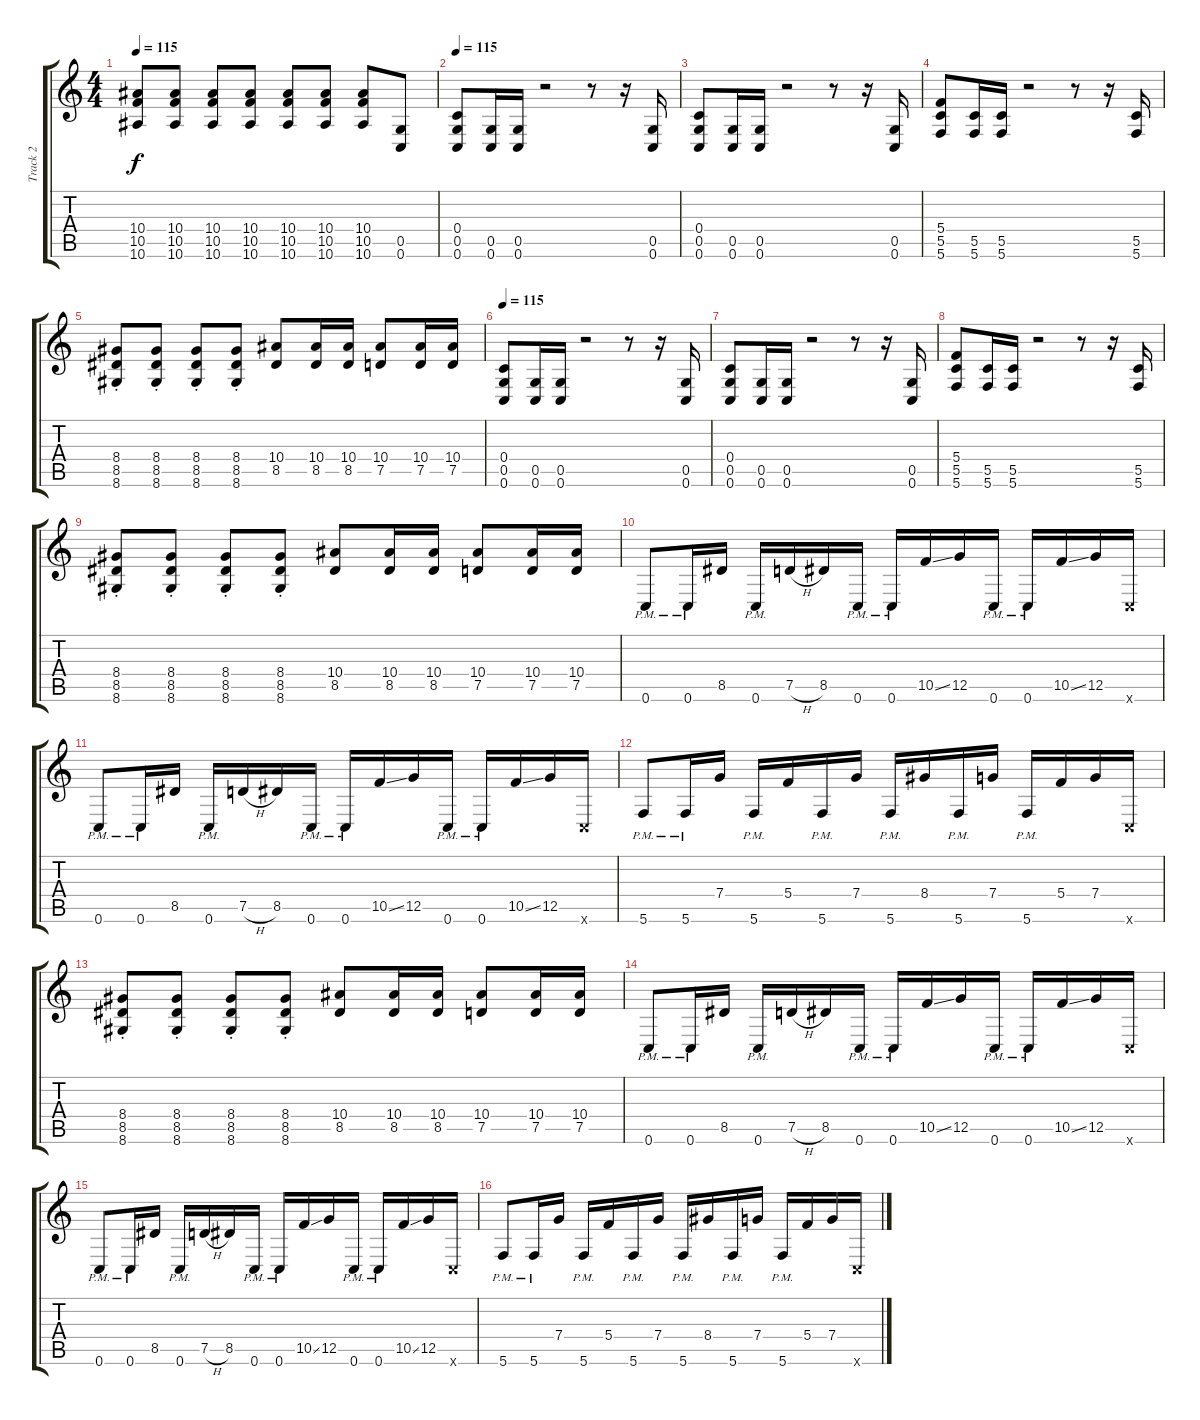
\track ("Track 2" "Track 2") {instrument overdrivenguitar}
\staff {score tabs}
\tuning (D4 A3 F3 C3 G2 C2) {hide}
\ts (4 4)
\tempo 115
\clef g2
\ks c
(10.4 10.5 10.6).8{dy f} (10.4 10.5 10.6).8 (10.4 10.5 10.6).8 (10.4 10.5 10.6).8 (10.4 10.5 10.6).8 (10.4 10.5 10.6).8 (10.4 10.5 10.6).8 (0.5 0.6).8 |
\tempo 115
(0.4 0.5 0.6).8 (0.5 0.6).16 (0.5 0.6).16 r.2 r.8 r.16 (0.5 0.6).16 |
(0.4 0.5 0.6).8 (0.5 0.6).16 (0.5 0.6).16 r.2 r.8 r.16 (0.5 0.6).16 |
(5.4 5.5 5.6).8 (5.5 5.6).16 (5.5 5.6).16 r.2 r.8 r.16 (5.5 5.6).16 |
(8.4{st} 8.5{st} 8.6{st}).8 (8.4{st} 8.5{st} 8.6{st}).8 (8.4{st} 8.5{st} 8.6{st}).8 (8.4{st} 8.5{st} 8.6{st}).8 (10.4 8.5).8 (10.4 8.5).16 (10.4 8.5).16 (10.4 7.5).8 (10.4 7.5).16 (10.4 7.5).16 |
\tempo 115
(0.4 0.5 0.6).8 (0.5 0.6).16 (0.5 0.6).16 r.2 r.8 r.16 (0.5 0.6).16 |
(0.4 0.5 0.6).8 (0.5 0.6).16 (0.5 0.6).16 r.2 r.8 r.16 (0.5 0.6).16 |
(5.4 5.5 5.6).8 (5.5 5.6).16 (5.5 5.6).16 r.2 r.8 r.16 (5.5 5.6).16 |
(8.4{st} 8.5{st} 8.6{st}).8 (8.4{st} 8.5{st} 8.6{st}).8 (8.4{st} 8.5{st} 8.6{st}).8 (8.4{st} 8.5{st} 8.6{st}).8 (10.4 8.5).8 (10.4 8.5).16 (10.4 8.5).16 (10.4 7.5).8 (10.4 7.5).16 (10.4 7.5).16 |
0.6{pm}.8 0.6{pm}.16 8.5.16 0.6{pm}.16 7.5{h}.16 8.5.16 0.6{pm}.16 0.6{pm}.16 10.5{ss}.16 12.5.16 0.6{pm}.16 0.6{pm}.16 10.5{ss}.16 12.5.16 0.6{x}.16 |
0.6{pm}.8 0.6{pm}.16 8.5.16 0.6{pm}.16 7.5{h}.16 8.5.16 0.6{pm}.16 0.6{pm}.16 10.5{ss}.16 12.5.16 0.6{pm}.16 0.6{pm}.16 10.5{ss}.16 12.5.16 0.6{x}.16 |
5.6{pm}.8 5.6{pm}.16 7.4.16 5.6{pm}.16 5.4.16 5.6{pm}.16 7.4.16 5.6{pm}.16 8.4.16 5.6{pm}.16 7.4.16 5.6{pm}.16 5.4.16 7.4.16 0.6{x}.16 |
(8.4{st} 8.5{st} 8.6{st}).8 (8.4{st} 8.5{st} 8.6{st}).8 (8.4{st} 8.5{st} 8.6{st}).8 (8.4{st} 8.5{st} 8.6{st}).8 (10.4 8.5).8 (10.4 8.5).16 (10.4 8.5).16 (10.4 7.5).8 (10.4 7.5).16 (10.4 7.5).16 |
0.6{pm}.8 0.6{pm}.16 8.5.16 0.6{pm}.16 7.5{h}.16 8.5.16 0.6{pm}.16 0.6{pm}.16 10.5{ss}.16 12.5.16 0.6{pm}.16 0.6{pm}.16 10.5{ss}.16 12.5.16 0.6{x}.16 |
0.6{pm}.8 0.6{pm}.16 8.5.16 0.6{pm}.16 7.5{h}.16 8.5.16 0.6{pm}.16 0.6{pm}.16 10.5{ss}.16 12.5.16 0.6{pm}.16 0.6{pm}.16 10.5{ss}.16 12.5.16 0.6{x}.16 |
5.6{pm}.8 5.6{pm}.16 7.4.16 5.6{pm}.16 5.4.16 5.6{pm}.16 7.4.16 5.6{pm}.16 8.4.16 5.6{pm}.16 7.4.16 5.6{pm}.16 5.4.16 7.4.16 0.6{x}.16
